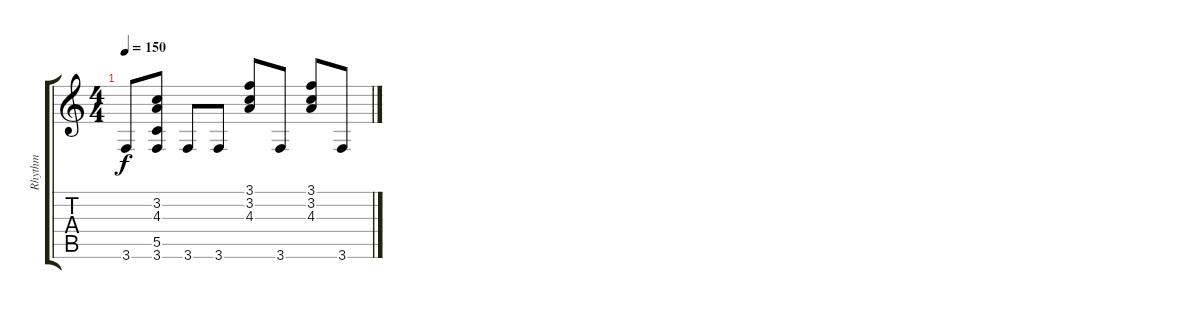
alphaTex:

\track ("Rhythm" "Rhythm") {instrument distortionguitar}
\staff {score tabs}
\tuning (D4 A3 F3 C3 G2 D2) {hide}
\ts (4 4)
\tempo 150
\clef g2
\ks c
3.6.8{dy f} (3.2 4.3 5.5 3.6).8 3.6.8 3.6.8 (3.1 3.2 4.3).8 3.6.8 (3.1 3.2 4.3).8 3.6.8
